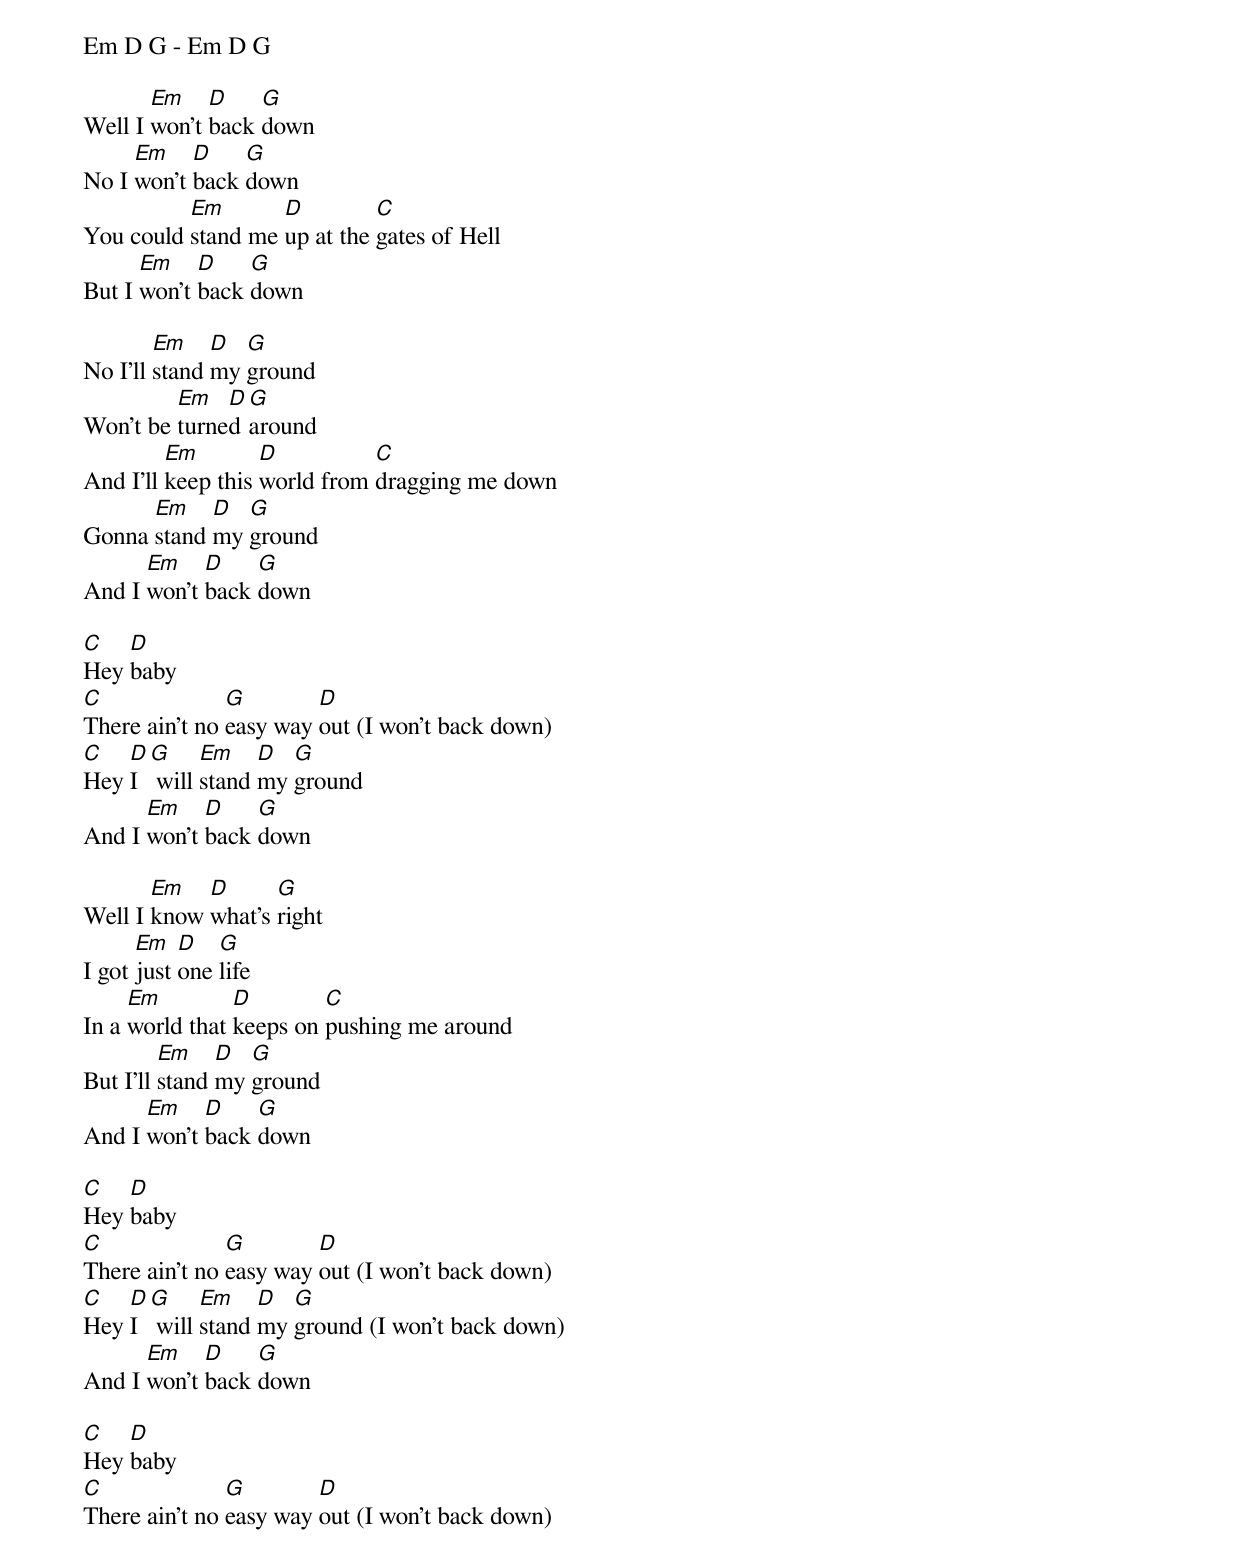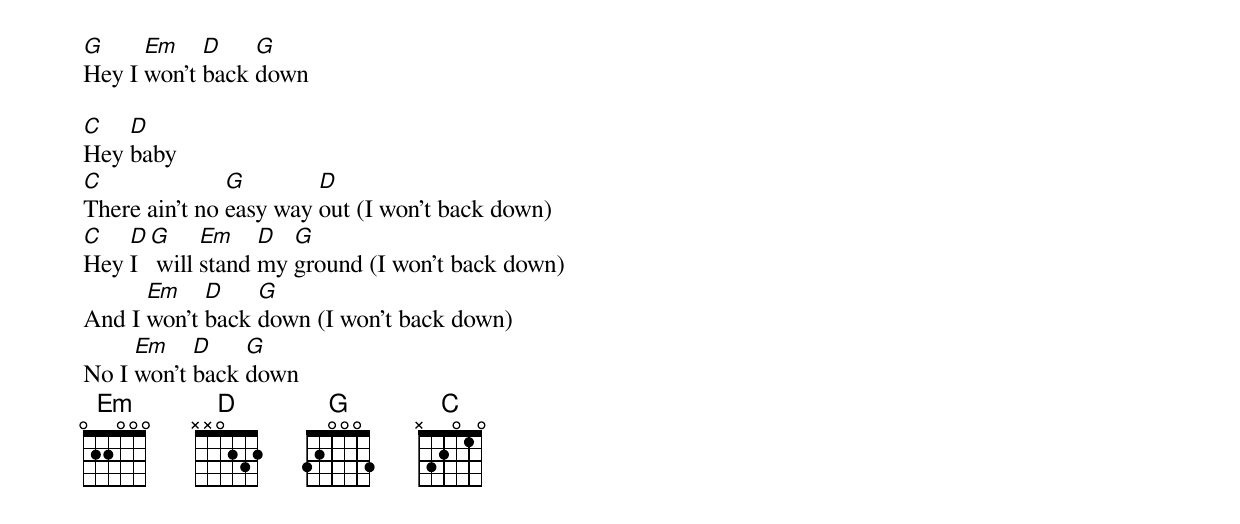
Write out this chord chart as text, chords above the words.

Em D G - Em D G

       Em    D    G
Well I won't back down
     Em    D    G
No I won't back down
          Em       D         C
You could stand me up at the gates of Hell
      Em    D    G
But I won't back down

        Em    D  G
No I'll stand my ground
         Em   D G
Won't be turned around
         Em        D          C
And I'll keep this world from dragging me down
      Em    D  G
Gonna stand my ground
      Em    D    G
And I won't back down

C   D
Hey baby
C              G        D
There ain't no easy way out (I won't back down)
C   D G     Em    D  G
Hey I  will stand my ground
      Em    D    G
And I won't back down

       Em   D      G
Well I know what's right
      Em   D   G
I got just one life
     Em         D        C
In a world that keeps on pushing me around
         Em    D  G
But I'll stand my ground
      Em    D    G
And I won't back down

C   D
Hey baby
C              G        D
There ain't no easy way out (I won't back down)
C   D G     Em    D  G
Hey I  will stand my ground (I won't back down)
      Em    D    G
And I won't back down

C   D
Hey baby
C              G        D
There ain't no easy way out (I won't back down)
G     Em    D    G
Hey I won't back down

C   D
Hey baby
C              G        D
There ain't no easy way out (I won't back down)
C   D G     Em    D  G
Hey I  will stand my ground (I won't back down)
      Em    D    G
And I won't back down (I won't back down)
     Em    D    G
No I won't back down
